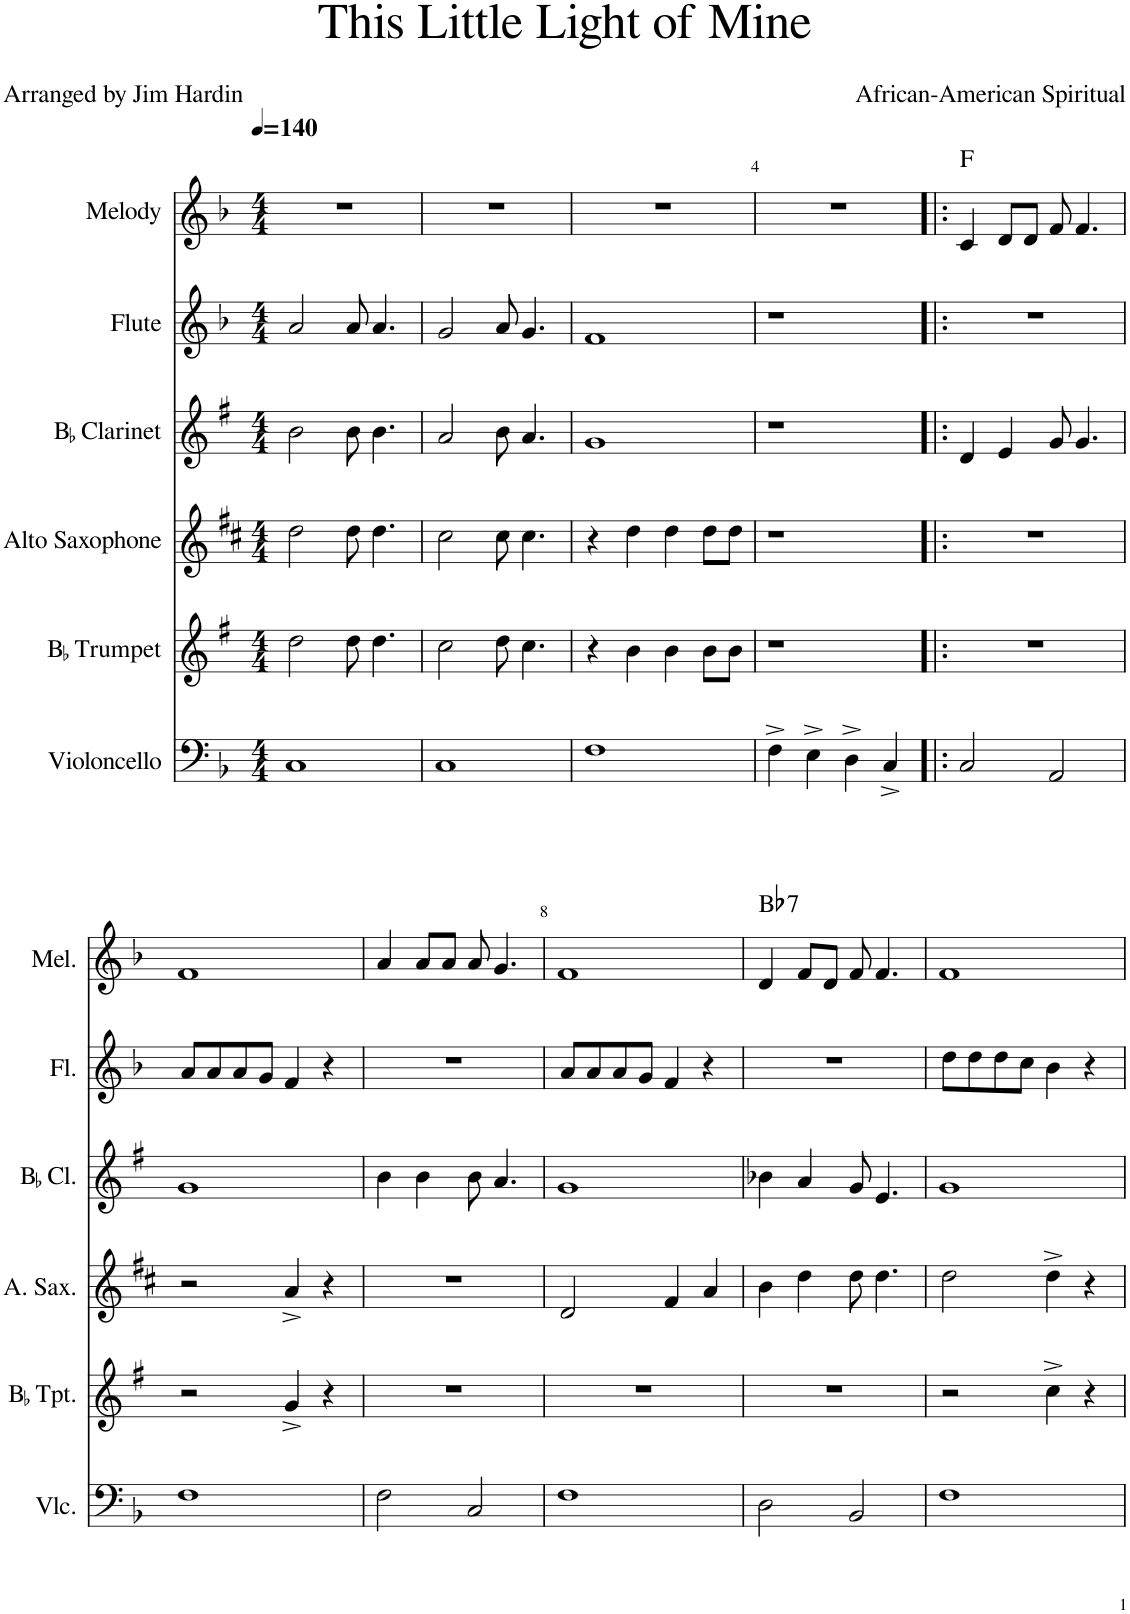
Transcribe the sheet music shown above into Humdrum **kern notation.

**kern	**kern	**kern	**kern	**kern	**kern	**harte
*part6	*part5	*part4	*part3	*part2	*part1	*part1
*staff6	*staff5	*staff4	*staff3	*staff2	*staff1	*
*I"Violoncello	*I"BaccidentalFlat Trumpet	*I"Alto Saxophone	*I"BaccidentalFlat Clarinet	*I"Flute	*I"Melody	*
*I'Vlc.	*I'BaccidentalFlat Tpt.	*I'A. Sax.	*I'BaccidentalFlat Cl.	*I'Fl.	*I'Mel.	*
*clefF4	*clefG2	*clefG2	*clefG2	*clefG2	*clefG2	*
*	*Trd1c2	*Trd5c9	*Trd1c2	*	*	*
*k[b-]	*k[f#]	*k[f#c#]	*k[f#]	*k[b-]	*k[b-]	*
*M4/4	*M4/4	*M4/4	*M4/4	*M4/4	*M4/4	*
*MM140	*MM140	*MM140	*MM140	*MM140	*MM140	*
=1	=1	=1	=1	=1	=1	=1
1C	2dd\	2dd\	2b\	2a/	1r	.
.	8dd\	8dd\	8b\	8a/	.	.
.	4.dd\	4.dd\	4.b\	4.a/	.	.
=2	=2	=2	=2	=2	=2	=2
1C	2cc\	2cc#\	2a/	2g/	1r	.
.	8dd\	8cc#\	8b\	8a/	.	.
.	4.cc\	4.cc#\	4.a/	4.g/	.	.
=3	=3	=3	=3	=3	=3	=3
1F	4r	4r	1g	1f	1r	.
.	4b\	4dd\	.	.	.	.
.	4b\	4dd\	.	.	.	.
.	8b\L	8dd\L	.	.	.	.
.	8b\J	8dd\J	.	.	.	.
=4	=4	=4	=4	=4	=4	=4
4F^\	1r	1r	1r	1r	1r	.
4E^\	.	.	.	.	.	.
4D^\	.	.	.	.	.	.
4C^/	.	.	.	.	.	.
=5!|:	=5!|:	=5!|:	=5!|:	=5!|:	=5!|:	=5!|:
2C/	1r	1r	4d/	1r	4c/	F:maj
.	.	.	4e/	.	8d/L	.
.	.	.	.	.	8d/J	.
2AA/	.	.	8g/	.	8f/	.
.	.	.	4.g/	.	4.f/	.
!!LO:LB:g=z
=6	=6	=6	=6	=6	=6	=6
1F	2r	2r	1g	8a/L	1f	.
.	.	.	.	8a/	.	.
.	.	.	.	8a/	.	.
.	.	.	.	8g/J	.	.
.	4g^/	4a^/	.	4f/	.	.
.	4r	4r	.	4r	.	.
=7	=7	=7	=7	=7	=7	=7
2F\	1r	1r	4b\	1r	4a/	.
.	.	.	4b\	.	8a/L	.
.	.	.	.	.	8a/J	.
2C/	.	.	8b\	.	8a/	.
.	.	.	4.a/	.	4.g/	.
=8	=8	=8	=8	=8	=8	=8
1F	1r	2d/	1g	8a/L	1f	.
.	.	.	.	8a/	.	.
.	.	.	.	8a/	.	.
.	.	.	.	8g/J	.	.
.	.	4f#/	.	4f/	.	.
.	.	4a/	.	4r	.	.
=9	=9	=9	=9	=9	=9	=9
!	!	!	!	!	!	!LO:H:kt=7
2D\	1r	4b\	4b-X\	1r	4d/	Bb:7
.	.	4dd\	4a/	.	8f/L	.
.	.	.	.	.	8d/J	.
2BB-/	.	8dd\	8g/	.	8f/	.
.	.	4.dd\	4.e/	.	4.f/	.
=10	=10	=10	=10	=10	=10	=10
1F	2r	2dd\	1g	8dd\L	1f	.
.	.	.	.	8dd\	.	.
.	.	.	.	8dd\	.	.
.	.	.	.	8cc\J	.	.
.	4cc^\	4dd^\	.	4b-\	.	.
.	4r	4r	.	4r	.	.
=	=	=	=	=	=	=
*-	*-	*-	*-	*-	*-	*-
